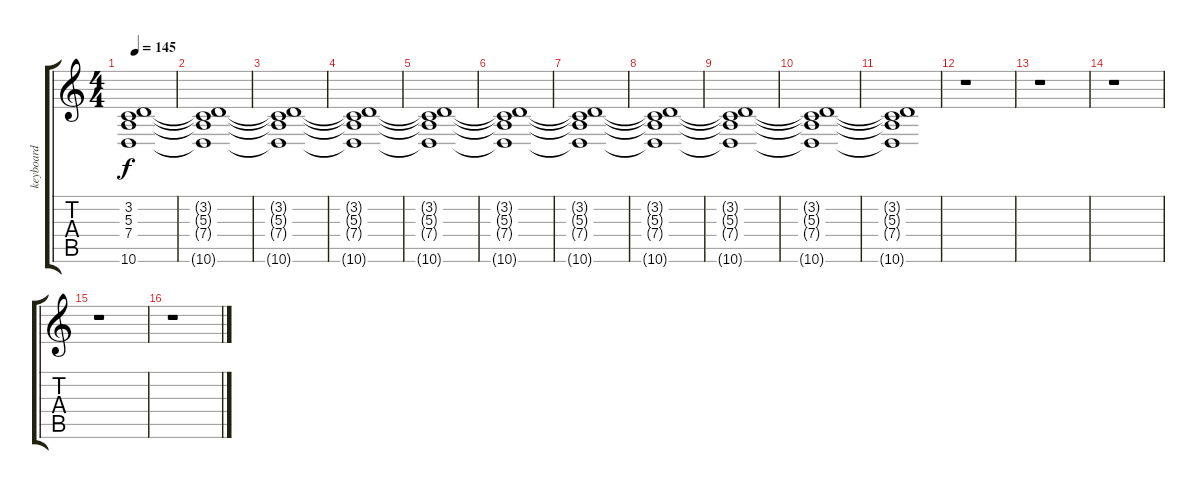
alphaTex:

\track ("keyboard" "keyboard") {instrument synthstrings2}
\staff {score tabs}
\tuning (E4 B3 G3 D3 A2 E2) {hide}
\ts (4 4)
\tempo 145
\clef g2
\ks c
(3.2{t} 5.3{t} 7.4{t} 10.6{t}).1{dy f} |
(3.2{t} 5.3{t} 7.4{t} 10.6{t}).1 |
(3.2{t} 5.3{t} 7.4{t} 10.6{t}).1 |
(3.2{t} 5.3{t} 7.4{t} 10.6{t}).1 |
(3.2{t} 5.3{t} 7.4{t} 10.6{t}).1 |
(3.2{t} 5.3{t} 7.4{t} 10.6{t}).1 |
(3.2{t} 5.3{t} 7.4{t} 10.6{t}).1 |
(3.2{t} 5.3{t} 7.4{t} 10.6{t}).1 |
(3.2{t} 5.3{t} 7.4{t} 10.6{t}).1 |
(3.2{t} 5.3{t} 7.4{t} 10.6{t}).1 |
(3.2{t} 5.3{t} 7.4{t} 10.6{t}).1 |
r.1 |
r.1 |
r.1 |
r.1 |
r.1
